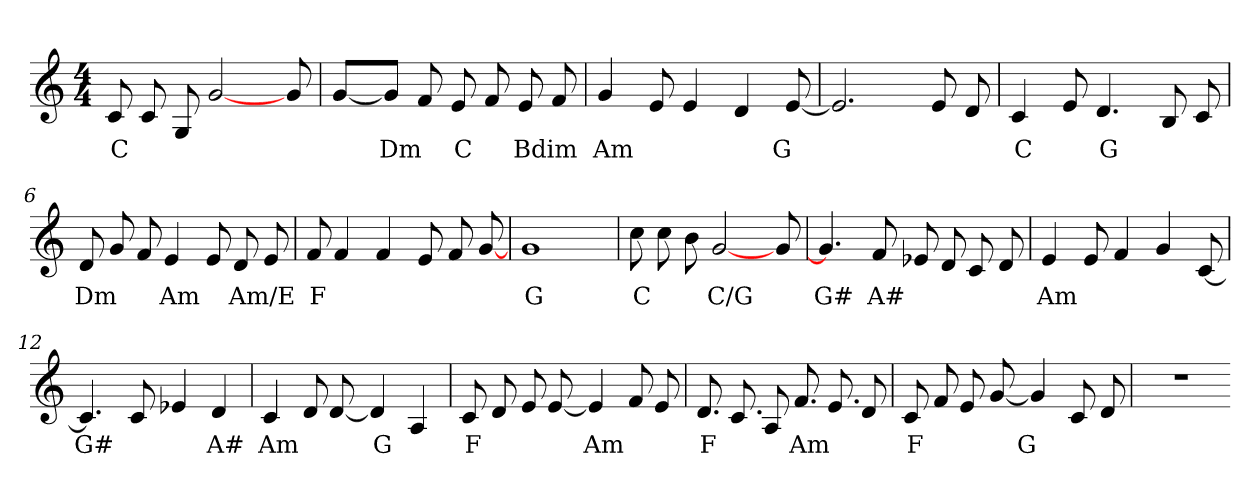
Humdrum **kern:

**kern	**text
*part1	*part1
*staff1	*staff1
*clefG2	*
*k[]	*
*M4/4	*
=1	=1
8c	C
8c	.
8G	.
[2g	.
8g	.
=2	=2
[4g	.
8gJ]	Dm
8f	.
8e	C
8f	.
8e	Bdim
8f	.
=3	=3
4g	Am
8e	.
4e	.
4d	.
[8e	G
=4	=4
2.e]	.
8e	.
8d	.
=5	=5
4c	C
8e	.
4.d	G
8B	.
8c	.
=6	=6
8d	Dm
8g	.
8f	.
4e	Am
8e	.
8d	Am/E
8e	.
=7	=7
8f	F
4f	.
4f	.
8e	.
8f	.
[8g	.
=8	=8
1g	G
=9	=9
8cc	C
8cc	.
8b	.
[2g	C/G
8g	.
=10	=10
4.g]	G#
8f	A#
8e-X	.
8d	.
8c	.
8d	.
=11	=11
4e	Am
8e	.
4f	.
4g	.
[8c	.
=12	=12
4.c]	G#
8c	.
4e-X	.
4d	A#
=13	=13
4c	Am
8d	.
[8dL	.
4d]	G
4A	.
=14	=14
8c	F
8d	.
8e	.
[8eL	.
4e]	Am
8f	.
8e	.
=15	=15
8.d	F
8.c	.
8A	.
8.f	Am
8.e	.
8d	.
=16	=16
8c	F
8f	.
8e	.
[8gL	.
4g]	G
8c	.
8d	.
=17	=17
1r	.
=-	=-
*-	*-
